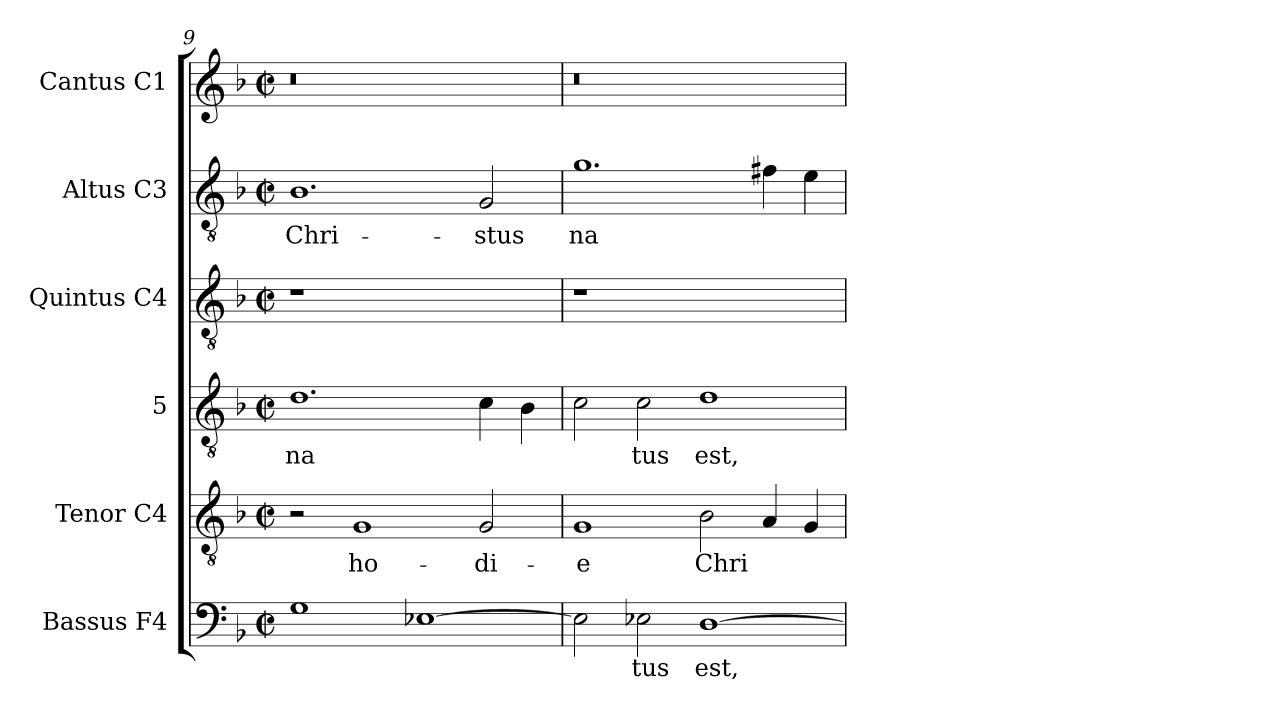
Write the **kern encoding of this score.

**kern	**text	**kern	**text	**kern	**text	**kern	**kern	**text	**kern
*part6	*part6	*part5	*part5	*part4	*part4	*part3	*part2	*part2	*part1
*staff6	*staff6	*staff5	*staff5	*staff4	*staff4	*staff3	*staff2	*staff2	*staff1
*I"Bassus  F4	*	*I"Tenor  C4	*	*I"5	*	*I"Quintus  C4	*I"Altus  C3	*	*I"Cantus  C1
*I'B	*	*I'T	*	*	*	*	*I'A	*	*I'C
*clefF4	*	*clefGv2	*	*clefGv2	*	*clefGv2	*clefGv2	*	*clefG2
*k[b-]	*	*k[b-]	*	*k[b-]	*	*k[b-]	*k[b-]	*	*k[b-]
*F:	*	*F:	*	*F:	*	*F:	*F:	*	*F:
*M2/2	*	*M2/2	*	*M2/2	*	*M2/2	*M2/2	*	*M2/2
*met(c|)	*	*met(c|)	*	*met(c|)	*	*met(c|)	*met(c|)	*	*met(c|)
=9	=9	=9	=9	=9	=9	=9	=9	=9	=9
!	!LO:LY:b:cj	!	!	!	!LO:LY:b:cj	!	!	!LO:LY:b:cj	!
1G	--	2r	.	1.d	na-	1r	1.B-	Chri-	0r
!	!	!	!LO:LY:b:cj	!	!	!	!	!	!
.	.	1G	ho-	.	.	.	.	.	.
!	!LO:LY:b:cj	!	!	!	!	!	!	!	!
[>1E-X	--	.	.	.	.	1ryy	.	.	.
!	!	!	!LO:LY:b:cj	!	!LO:LY:b:cj	!	!	!LO:LY:b:cj	!
.	.	2G/	-di-	4c\	--	.	2G/	-stus	.
!	!	!	!	!	!LO:LY:b:cj	!	!	!	!
.	.	.	.	4B-\	--	.	.	.	.
=10	=10	=10	=10	=10	=10	=10	=10	=10	=10
!	!LO:LY:b:cj	!	!LO:LY:b:cj	!	!LO:LY:b:cj	!	!	!LO:LY:b:cj	!
2E-\]	--	1G	-e	2c\	--	1r	1.g	na-	0r
!	!LO:LY:b:cj	!	!	!	!LO:LY:b:cj	!	!	!	!
2E-X\	-tus	.	.	2c\	-tus	.	.	.	.
!	!LO:LY:b:cj	!	!LO:LY:b:cj	!	!LO:LY:b:cj	!	!	!	!
[<1D	est,	2B-\	Chri-	1d	est,	1ryy	.	.	.
!	!	!	!LO:LY:b:cj	!	!	!	!	!LO:LY:b:cj	!
.	.	4A/	--	.	.	.	4f#X\	--	.
!	!	!	!LO:LY:b:cj	!	!	!	!	!LO:LY:b:cj	!
.	.	4G/	--	.	.	.	4e\	--	.
=	=	=	=	=	=	=	=	=	=
*-	*-	*-	*-	*-	*-	*-	*-	*-	*-
